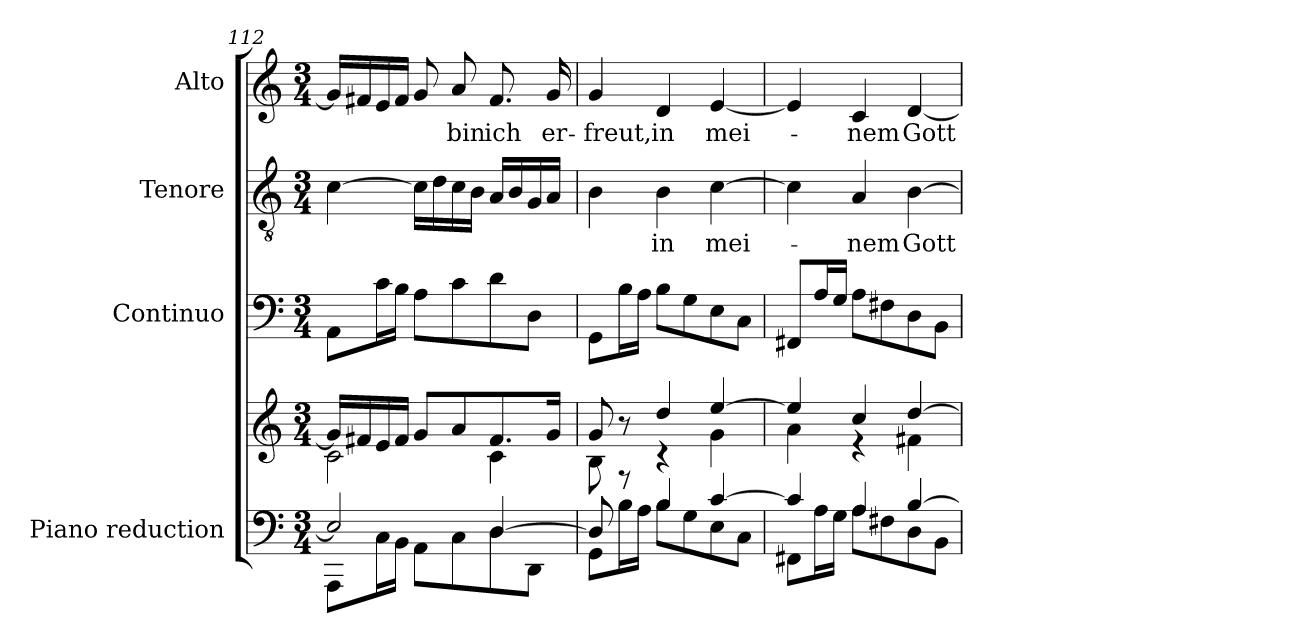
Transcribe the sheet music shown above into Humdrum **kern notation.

**kern	**kern	**kern	**kern	**text	**kern	**text
*part4	*part4	*part3	*part2	*part2	*part1	*part1
*staff5	*staff4	*staff3	*staff2	*staff2	*staff1	*staff1
*I"Piano reduction	*	*I"Continuo	*I"Tenore	*	*I"Alto	*
*I'Pno	*	*	*	*	*	*
*clefF4	*clefG2	*clefF4	*clefGv2	*	*clefG2	*
*k[]	*k[]	*k[]	*k[]	*	*k[]	*
*M3/4	*M3/4	*M3/4	*M3/4	*	*M3/4	*
=112	=112	=112	=112	=112	=112	=112
*^	*^	*	*	*	*	*
2E/]	8AAA\L	16g/LL]	2c\	8AA\L	[4c\	.	16g/LL]	.
.	.	16f#X/	.	.	.	.	16f#X/	.
.	16C\L	16e/	.	16c\L	.	.	16e/	.
.	16BB\JJ	16f#/JJ	.	16B\JJ	.	.	16f#/JJ	.
.	8AA\L	8g/L	.	8A\L	16c\LL]	.	8g/	.
.	.	.	.	.	16d\	.	.	.
!	!	!	!	!	!	!	!	!LO:LY:b
.	8C\	8a/	.	8c\	16c\	.	8a/	bin
.	.	.	.	.	16B\JJ	.	.	.
!	!	!	!	!	!	!	!	!LO:LY:b
[4D/	8D\	8.f#/	4c\	8d\	16A/LL	.	8.f#/	ich
.	.	.	.	.	16B/	.	.	.
.	8DD\J	.	.	8D\J	16G/	.	.	.
!	!	!	!	!	!	!	!	!LO:LY:b
.	.	16g/Jk	.	.	16A/JJ	.	16g/	er-
=113	=113	=113	=113	=113	=113	=113	=113	=113
!	!	!	!	!	!	!	!	!LO:LY:b
8D/]	8GG\L	8g/	8B\	8GG\L	4B\	.	4g/	-freut,
8r	16B\L	8r	8ryy	16B\L	.	.	.	.
.	16A\JJ	.	.	16A\JJ	.	.	.	.
!	!	!	!	!	!	!LO:LY:b	!	!LO:LY:b
4B/	8B\L	4dd/	4r	8B\L	4B\	in	4d/	in
.	8G\	.	.	8G\	.	.	.	.
!	!	!	!	!	!	!LO:LY:b	!	!LO:LY:b
[4c/	8E\	[4ee/	4g\	8E\	[4c\	mei-	[4e/	mei-
.	8C\J	.	.	8C\J	.	.	.	.
=114	=114	=114	=114	=114	=114	=114	=114	=114
4c/]	8FF#X\L	4ee/]	4a\	8FF#X/L	4c\]	.	4e/]	.
.	16A\L	.	.	16A/L	.	.	.	.
.	16G\JJ	.	.	16G/JJ	.	.	.	.
!	!	!	!	!	!	!LO:LY:b	!	!LO:LY:b
4A/	8A\L	4cc/	4r	8A\L	4A/	-nem	4c/	-nem
.	8F#X\	.	.	8F#X\	.	.	.	.
!	!	!	!	!	!	!LO:LY:b	!	!LO:LY:b
[4B/	8D\	[4dd/	4f#X\	8D\	[4B\	Gott	[4d/	Gott
.	8BB\J	.	.	8BB\J	.	.	.	.
*v	*v	*	*	*	*	*	*	*
*	*v	*v	*	*	*	*	*
=	=	=	=	=	=	=
*-	*-	*-	*-	*-	*-	*-
